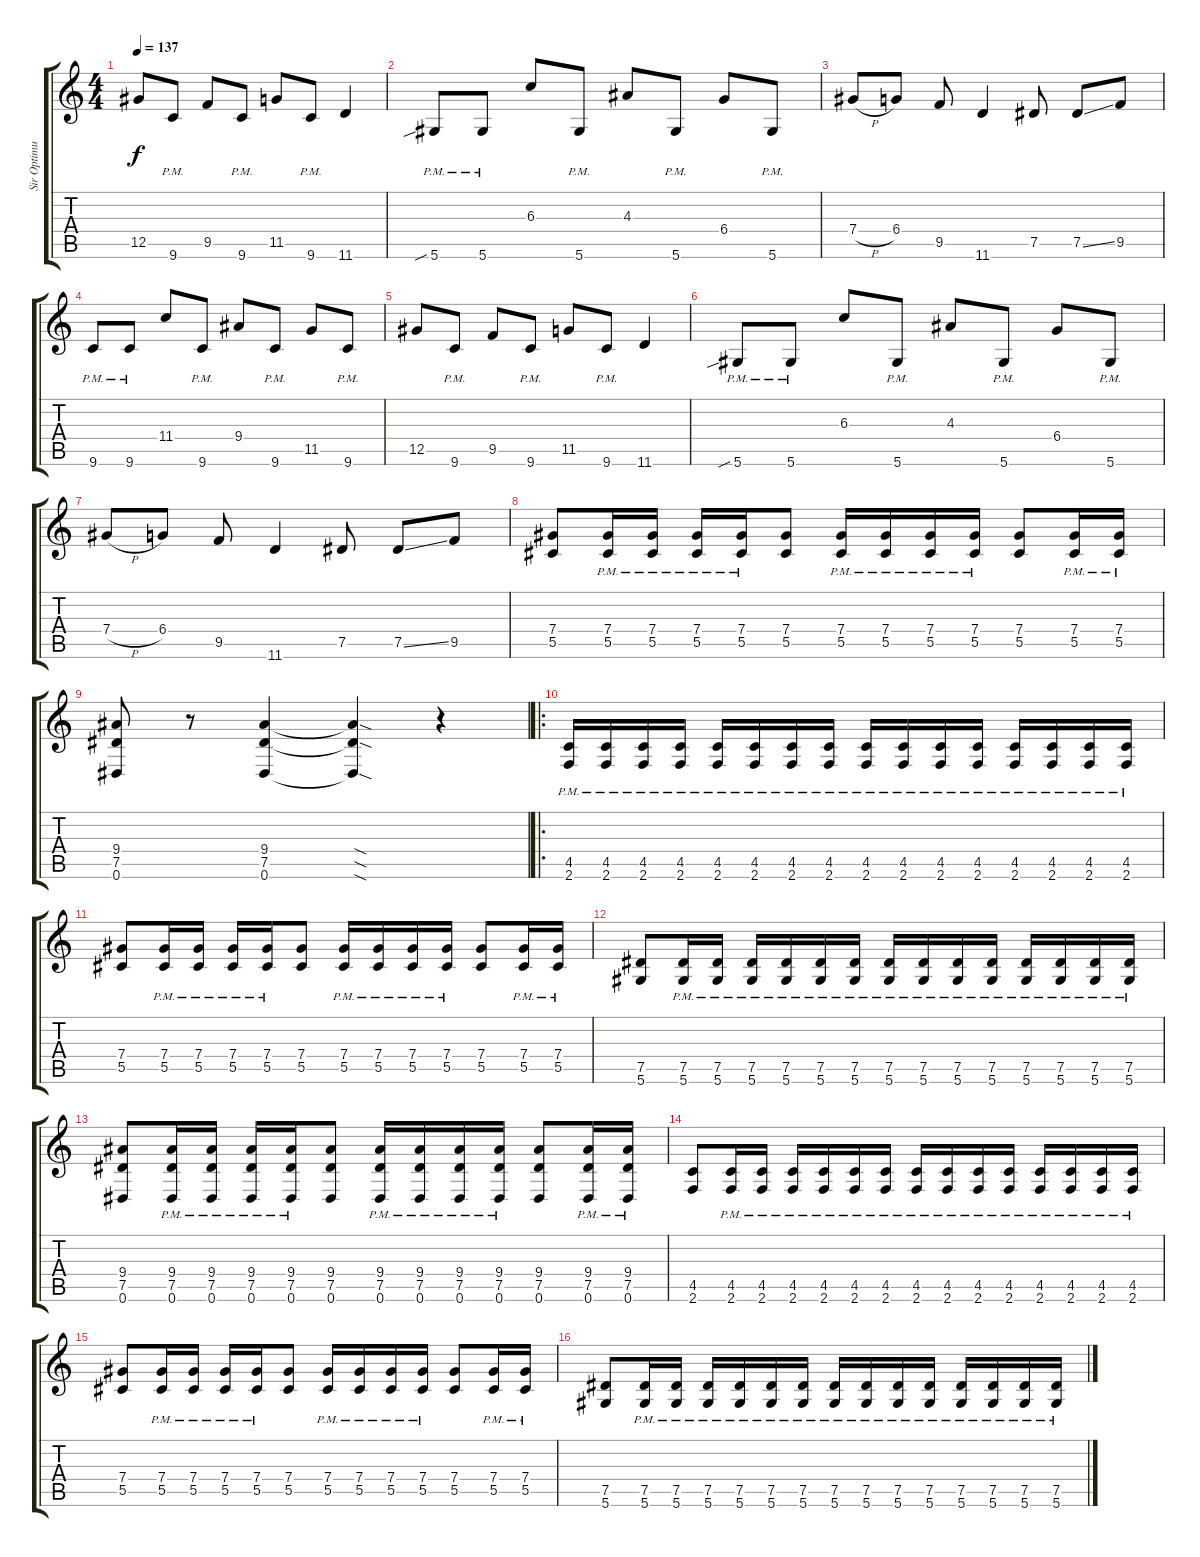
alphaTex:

\track ("Sir Optimus Prime" "Sir Optimu") {instrument distortionguitar}
\staff {score tabs}
\tuning (Eb4 Bb3 Gb3 Db3 Ab2 Eb2) {hide}
\ts (4 4)
\tempo 137
\clef g2
\ks c
12.5.8{dy f} 9.6{pm}.8 9.5.8 9.6{pm}.8 11.5.8 9.6{pm}.8 11.6.4 |
5.6{sib pm}.8 5.6{pm}.8 6.3.8 5.6{pm}.8 4.3.8 5.6{pm}.8 6.4.8 5.6{pm}.8 |
7.4{h}.8 6.4.8 9.5.8 11.6.4 7.5.8 7.5{ss}.8 9.5.8 |
9.6{pm}.8 9.6{pm}.8 11.4.8 9.6{pm}.8 9.4.8 9.6{pm}.8 11.5.8 9.6{pm}.8 |
12.5.8 9.6{pm}.8 9.5.8 9.6{pm}.8 11.5.8 9.6{pm}.8 11.6.4 |
5.6{sib pm}.8 5.6{pm}.8 6.3.8 5.6{pm}.8 4.3.8 5.6{pm}.8 6.4.8 5.6{pm}.8 |
7.4{h}.8 6.4.8 9.5.8 11.6.4 7.5.8 7.5{ss}.8 9.5.8 |
(7.4 5.5).8{volume 13} (7.4{pm} 5.5{pm}).16 (7.4{pm} 5.5{pm}).16 (7.4{pm} 5.5{pm}).16 (7.4{pm} 5.5{pm}).16 (7.4 5.5).8 (7.4{pm} 5.5{pm}).16 (7.4{pm} 5.5{pm}).16 (7.4{pm} 5.5{pm}).16 (7.4{pm} 5.5{pm}).16 (7.4 5.5).8 (7.4{pm} 5.5{pm}).16 (7.4{pm} 5.5{pm}).16 |
(9.4 7.5 0.6).8 r.8 (9.4 7.5 0.6).4 (9.4{sod t} 7.5{sod t} 0.6{sod t}).4 r.4 |
\ro
(4.5{pm} 2.6{pm}).16 (4.5{pm} 2.6{pm}).16 (4.5{pm} 2.6{pm}).16 (4.5{pm} 2.6{pm}).16 (4.5{pm} 2.6{pm}).16 (4.5{pm} 2.6{pm}).16 (4.5{pm} 2.6{pm}).16 (4.5{pm} 2.6{pm}).16 (4.5{pm} 2.6{pm}).16 (4.5{pm} 2.6{pm}).16 (4.5{pm} 2.6{pm}).16 (4.5{pm} 2.6{pm}).16 (4.5{pm} 2.6{pm}).16 (4.5{pm} 2.6{pm}).16 (4.5{pm} 2.6{pm}).16 (4.5{pm} 2.6{pm}).16 |
(7.4 5.5).8 (7.4{pm} 5.5{pm}).16 (7.4{pm} 5.5{pm}).16 (7.4{pm} 5.5{pm}).16 (7.4{pm} 5.5{pm}).16 (7.4 5.5).8 (7.4{pm} 5.5{pm}).16 (7.4{pm} 5.5{pm}).16 (7.4{pm} 5.5{pm}).16 (7.4{pm} 5.5{pm}).16 (7.4 5.5).8 (7.4{pm} 5.5{pm}).16 (7.4{pm} 5.5{pm}).16 |
(7.5 5.6).8 (7.5{pm} 5.6{pm}).16 (7.5{pm} 5.6{pm}).16 (7.5{pm} 5.6{pm}).16 (7.5{pm} 5.6{pm}).16 (7.5{pm} 5.6{pm}).16 (7.5{pm} 5.6{pm}).16 (7.5{pm} 5.6{pm}).16 (7.5{pm} 5.6{pm}).16 (7.5{pm} 5.6{pm}).16 (7.5{pm} 5.6{pm}).16 (7.5{pm} 5.6{pm}).16 (7.5{pm} 5.6{pm}).16 (7.5{pm} 5.6{pm}).16 (7.5{pm} 5.6{pm}).16 |
(9.4 7.5 0.6).8 (9.4{pm} 7.5{pm} 0.6{pm}).16 (9.4{pm} 7.5{pm} 0.6{pm}).16 (9.4{pm} 7.5{pm} 0.6{pm}).16 (9.4{pm} 7.5{pm} 0.6{pm}).16 (9.4 7.5 0.6).8 (9.4{pm} 7.5{pm} 0.6{pm}).16 (9.4{pm} 7.5{pm} 0.6{pm}).16 (9.4{pm} 7.5{pm} 0.6{pm}).16 (9.4{pm} 7.5{pm} 0.6{pm}).16 (9.4 7.5 0.6).8 (9.4{pm} 7.5{pm} 0.6{pm}).16 (9.4{pm} 7.5{pm} 0.6{pm}).16 |
(4.5 2.6).8 (4.5{pm} 2.6{pm}).16 (4.5{pm} 2.6{pm}).16 (4.5{pm} 2.6{pm}).16 (4.5{pm} 2.6{pm}).16 (4.5{pm} 2.6{pm}).16 (4.5{pm} 2.6{pm}).16 (4.5{pm} 2.6{pm}).16 (4.5{pm} 2.6{pm}).16 (4.5{pm} 2.6{pm}).16 (4.5{pm} 2.6{pm}).16 (4.5{pm} 2.6{pm}).16 (4.5{pm} 2.6{pm}).16 (4.5{pm} 2.6{pm}).16 (4.5{pm} 2.6{pm}).16 |
(7.4 5.5).8 (7.4{pm} 5.5{pm}).16 (7.4{pm} 5.5{pm}).16 (7.4{pm} 5.5{pm}).16 (7.4{pm} 5.5{pm}).16 (7.4 5.5).8 (7.4{pm} 5.5{pm}).16 (7.4{pm} 5.5{pm}).16 (7.4{pm} 5.5{pm}).16 (7.4{pm} 5.5{pm}).16 (7.4 5.5).8 (7.4{pm} 5.5{pm}).16 (7.4{pm} 5.5{pm}).16 |
(7.5 5.6).8 (7.5{pm} 5.6{pm}).16 (7.5{pm} 5.6{pm}).16 (7.5{pm} 5.6{pm}).16 (7.5{pm} 5.6{pm}).16 (7.5{pm} 5.6{pm}).16 (7.5{pm} 5.6{pm}).16 (7.5{pm} 5.6{pm}).16 (7.5{pm} 5.6{pm}).16 (7.5{pm} 5.6{pm}).16 (7.5{pm} 5.6{pm}).16 (7.5{pm} 5.6{pm}).16 (7.5{pm} 5.6{pm}).16 (7.5{pm} 5.6{pm}).16 (7.5{pm} 5.6{pm}).16
